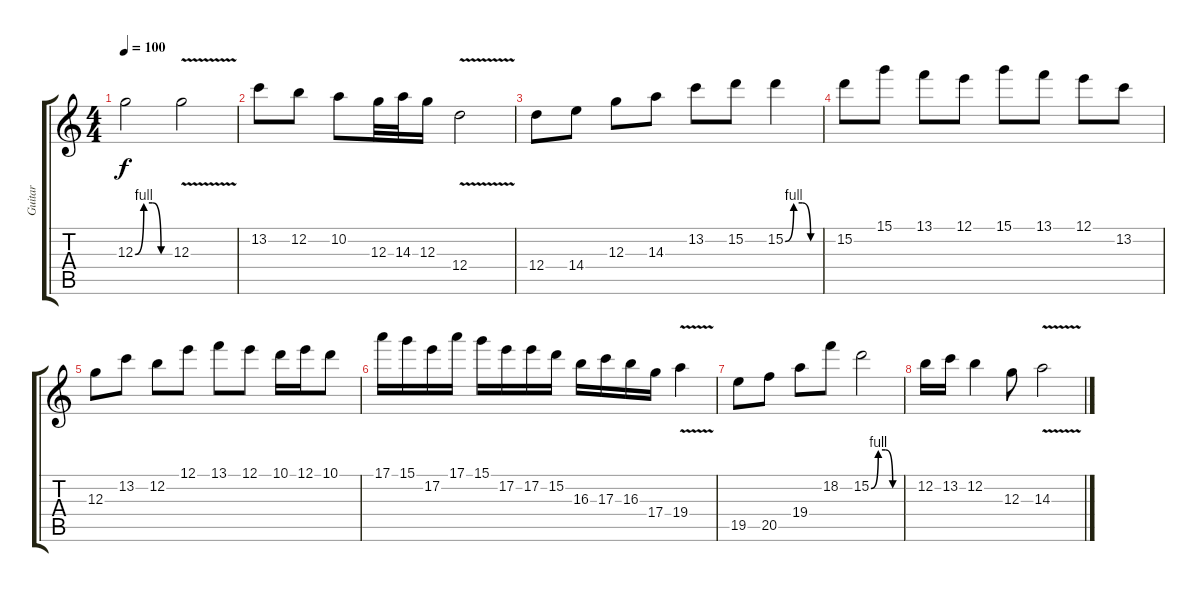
\track ("Guitar" "Guitar") {instrument electricguitarjazz}
\staff {score tabs}
\tuning (E4 B3 G3 D3 A2 E2) {hide}
\ts (4 4)
\tempo 100
\clef g2
\ks c
12.3{be (custom 0 0 15 4 30 4 45 0 60 0)}.2{dy f} 12.3{v}.2 |
13.2.8 12.2.8 10.2.8 12.3.32 14.3.32 12.3.16 12.4{v}.2 |
12.4.8 14.4.8 12.3.8 14.3.8 13.2.8 15.2.8 15.2{be (custom 0 0 15 4 30 4 45 0 60 0)}.4 |
15.2.8 15.1.8 13.1.8 12.1.8 15.1.8 13.1.8 12.1.8 13.2.8 |
12.3.8 13.2.8 12.2.8 12.1.8 13.1.8 12.1.8 10.1.16 12.1.16 10.1.8 |
17.1.16 15.1.16 17.2.16 17.1.16 15.1.16 17.2.16 17.2.16 15.2.16 16.3.16 17.3.16 16.3.16 17.4.16 19.4{v}.4 |
19.5.8 20.5.8 19.4.8 18.2.8 15.2{be (custom 0 0 15 4 30 4 45 0 60 0)}.2 |
12.2.16 13.2.16 12.2.4 12.3.8 14.3{v}.2
